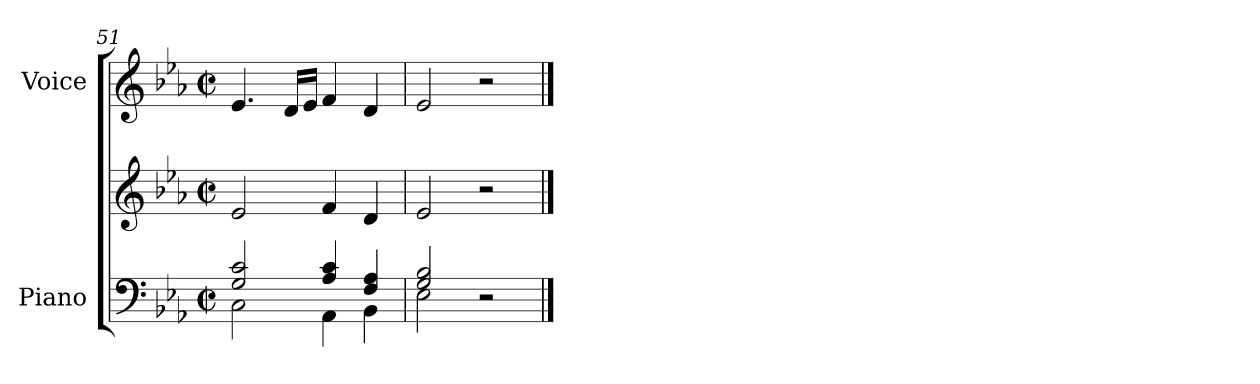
**kern	**kern	**kern
*part2	*part2	*part1
*staff3	*staff2	*staff1
*I"Piano	*	*I"Voice
*I'Pno	*	*
*clefF4	*clefG2	*clefG2
*k[b-e-a-]	*k[b-e-a-]	*k[b-e-a-]
*M2/2	*M2/2	*M2/2
*met(c|)	*met(c|)	*met(c|)
=51	=51	=51
*^	*	*
2C\	2G/ 2c/	2e-/	4.e-/
.	.	.	16d/LL
.	.	.	16e-/JJ
4AA-\	4A-/ 4c/	4f/	4f/
4BB-\	4F/ 4A-/	4d/	4d/
=52	=52	=52	=52
2E-\	2G/ 2B-/	2e-/	2e-/
2r	2ryy	2r	2r
*v	*v	*	*
==	==	==
*-	*-	*-
